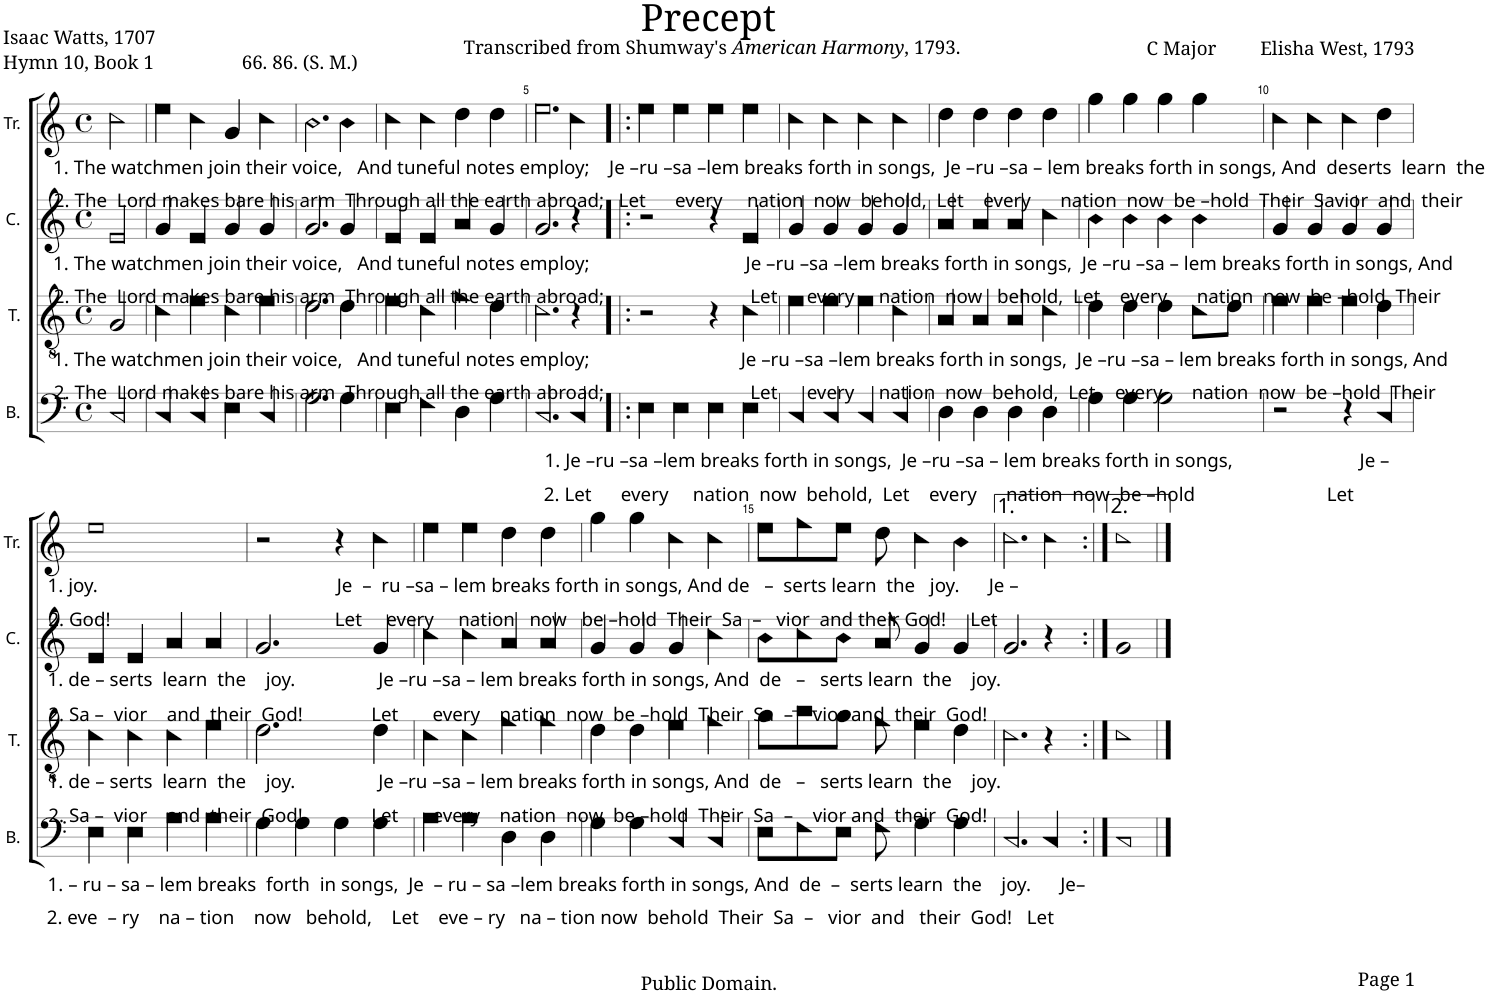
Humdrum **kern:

**kern	**kern	**kern	**kern
*part4	*part3	*part2	*part1
*staff4	*staff3	*staff2	*staff1
*I"B.	*I"T.	*I"C.	*I"Tr.
*I'B.	*I'T.	*I'C.	*I'Tr.
*clefF4	*clefGv2	*clefG2	*clefG2
*k[]	*k[]	*k[]	*k[]
*M4/4	*M4/4	*M4/4	*M4/4
*met(c)	*met(c)	*met(c)	*met(c)
=1	=1	=1	=1
!	!	!	!LO:TX:b:t=1. The watchmen join their voice,   And tuneful notes employ;    Je –ru –sa –lem breaks forth in songs,  Je –ru –sa – lem breaks forth in songs, And  deserts  learn  the
!	!	!	!LO:TX:b:t=2. The  Lord makes bare his arm  Through all the earth abroad;   Let      every     nation  now  behold,  Let    every      nation  now  be –hold  Their  Savior  and  their
!	!	!LO:TX:b:t=1. The watchmen join their voice,   And tuneful notes employ;                                Je –ru –sa –lem breaks forth in songs,  Je –ru –sa – lem breaks forth in songs, And	!
!	!	!LO:TX:b:t=2. The  Lord makes bare his arm  Through all the earth abroad;                              Let      every     nation  now   behold,  Let    every      nation  now  be –hold  Their	!
!	!LO:TX:b:t=1. The watchmen join their voice,   And tuneful notes employ;                               Je –ru –sa –lem breaks forth in songs,  Je –ru –sa – lem breaks forth in songs, And	!	!
!	!LO:TX:b:t=2. The  Lord makes bare his arm  Through all the earth abroad;                              Let      every     nation  now  behold,  Let    every      nation  now  be –hold  Their	!	!
2C!/	2G!/	2e!/	2cc!\
=2	=2	=2	=2
4C!/	4c!\	4g!/	4ee!\
4C!/	4e!\	4e!/	4cc!\
4E!\	4c!\	4g!/	4g!/
4C!/	4e!\	4g!/	4cc!\
=3	=3	=3	=3
2.G!\	2.d!\	2.g!/	2.b!\
4G!\	4d!\	4g!/	4b!\
=4	=4	=4	=4
4E!\	4e!\	4e!/	4cc!\
4F!\	4c!\	4e!/	4cc!\
4D!\	4f!\	4a!/	4dd!\
4G!\	4d!\	4g!/	4dd!\
=5	=5	=5	=5
2.C!/	2.c!\	2.g!/	2.ee!\
!LO:TX:b:t=1. Je –ru –sa –lem breaks forth in songs,  Je –ru –sa – lem breaks forth in songs,                          Je –	!	!	!
!LO:TX:b:t=2. Let      every     nation  now  behold,  Let    every      nation  now  be –hold                           Let	!	!	!
4C!/	4r	4r	4cc!\
=6!|:	=6!|:	=6!|:	=6!|:
4E!\	2r	2r	4ee!\
4E!\	.	.	4ee!\
4E!\	4r	4r	4ee!\
4E!\	4c!\	4e!/	4ee!\
=7	=7	=7	=7
4C!/	4e!\	4g!/	4cc!\
4C!/	4e!\	4g!/	4cc!\
4C!/	4e!\	4g!/	4cc!\
4C!/	4c!\	4g!/	4cc!\
=8	=8	=8	=8
4D!\	4A!/	4a!/	4dd!\
4D!\	4A!/	4a!/	4dd!\
4D!\	4A!/	4a!/	4dd!\
4D!\	4c!\	4cc!\	4dd!\
=9	=9	=9	=9
4G!\	4d!\	4b!\	4gg!\
4G!\	4d!\	4b!\	4gg!\
2G!\	4d!\	4b!\	4gg!\
.	8c!\L	4b!\	4gg!\
.	8d!\J	.	.
=10	=10	=10	=10
2r	4e!\	4g!/	4cc!\
.	4e!\	4g!/	4cc!\
4r	4e!\	4g!/	4cc!\
4C!/	4d!\	4g!/	4dd!\
!!LO:LB:g=z
=11	=11	=11	=11
!	!	!	!LO:TX:b:t=1. joy.                                                 Je  –  ru –sa – lem breaks forth in songs, And de   –  serts learn  the   joy.      Je –
!	!	!	!LO:TX:b:t=2. God!                                              Let     every     nation   now   be –hold  Their  Sa  –   vior  and their God!     Let
!	!	!LO:TX:b:t=1. de – serts  learn  the    joy.                 Je –ru –sa – lem breaks forth in songs, And  de   –   serts learn  the    joy.	!
!	!	!LO:TX:b:t=2. Sa –  vior    and  their  God!              Let       every    nation  now  be –hold  Their  Sa  –    vior and  their  God!	!
!	!LO:TX:b:t=1. de – serts  learn  the    joy.                 Je –ru –sa – lem breaks forth in songs, And  de   –   serts learn  the    joy.	!	!
!	!LO:TX:b:t=2. Sa –  vior    and  their  God!              Let       every    nation  now  be –hold  Their  Sa  –    vior and  their  God!	!	!
!LO:TX:b:t=1. – ru – sa – lem breaks  forth  in songs,  Je  – ru – sa –lem breaks forth in songs, And  de  –  serts learn  the    joy.      Je–	!	!	!
!LO:TX:b:t=2. eve  – ry    na – tion    now   behold,    Let    eve – ry   na – tion now  behold  Their  Sa  –   vior  and   their  God!   Let	!	!	!
4E!\	4c!\	4e!/	1ee!
4E!\	4c!\	4e!/	.
4A!\	4c!\	4a!/	.
4A!\	4e!\	4a!/	.
=12	=12	=12	=12
4G!\	2.d!\	2.g!/	2r
4G!\	.	.	.
4G!\	.	.	4r
4G!\	4d!\	4g!/	4cc!\
=13	=13	=13	=13
4A!\	4c!\	4cc!\	4ee!\
4A!\	4c!\	4cc!\	4ee!\
4D!\	4f!\	4a!/	4dd!\
4D!\	4f!\	4a!/	4dd!\
=14	=14	=14	=14
4G!\	4d!\	4g!/	4gg!\
4G!\	4d!\	4g!/	4gg!\
4C!/	4e!\	4g!/	4cc!\
4C!/	4f!\	4cc!\	4cc!\
=15	=15	=15	=15
8E!\L	8g!\L	8b!\L	8ee!\L
8F!\	8a!\	8cc!\	8ff!\
8E!\J	8g!\J	8b!\J	8ee!\J
8F!\	8f!\	8a!/	8dd!\
4G!\	4e!\	4g!/	4cc!\
4G!\	4d!\	4g!/	4b!\
=16	=16	=16	=16
2.C!/	2.c!\	2.g!/	2.cc!\
4C!/	4r	4r	4cc\
=17:|!	=17:|!	=17:|!	=17:|!
1C!	1c!	1g!	1cc!
==	==	==	==
*-	*-	*-	*-
